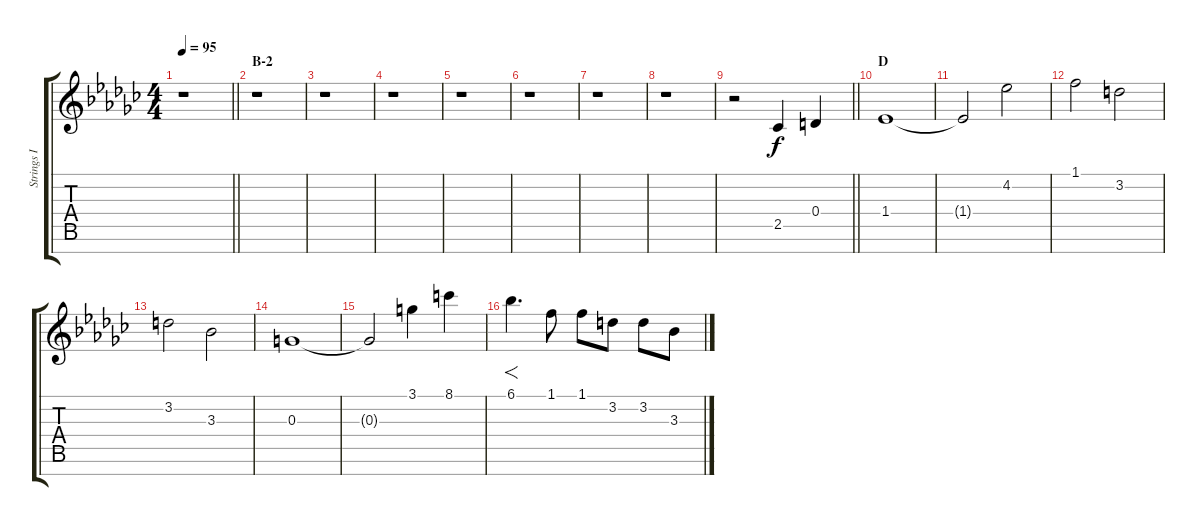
\track ("Strings I" "Strings I") {instrument stringensemble1}
\staff {score tabs}
\tuning (E5 B4 G4 D4 A3 E3 B2) {hide}
\ts (4 4)
\tempo 95
\clef g2
\barLineRight lightlight
\ks gb
r.1{dy f} |
\section ("" "B-2")
r.1 |
r.1 |
r.1 |
r.1 |
r.1 |
r.1 |
r.1 |
\barLineRight lightlight
r.2 2.5.4 0.4.4 |
\section ("" "D")
1.4.1 |
1.4{t}.2 4.2.2 |
1.1.2 3.2.2 |
3.2.2 3.3.2 |
0.3.1 |
0.3{t}.2 3.1.4 8.1.4 |
6.1.4{f d} 1.1.8 1.1.8 3.2.8 3.2.8 3.3.8
